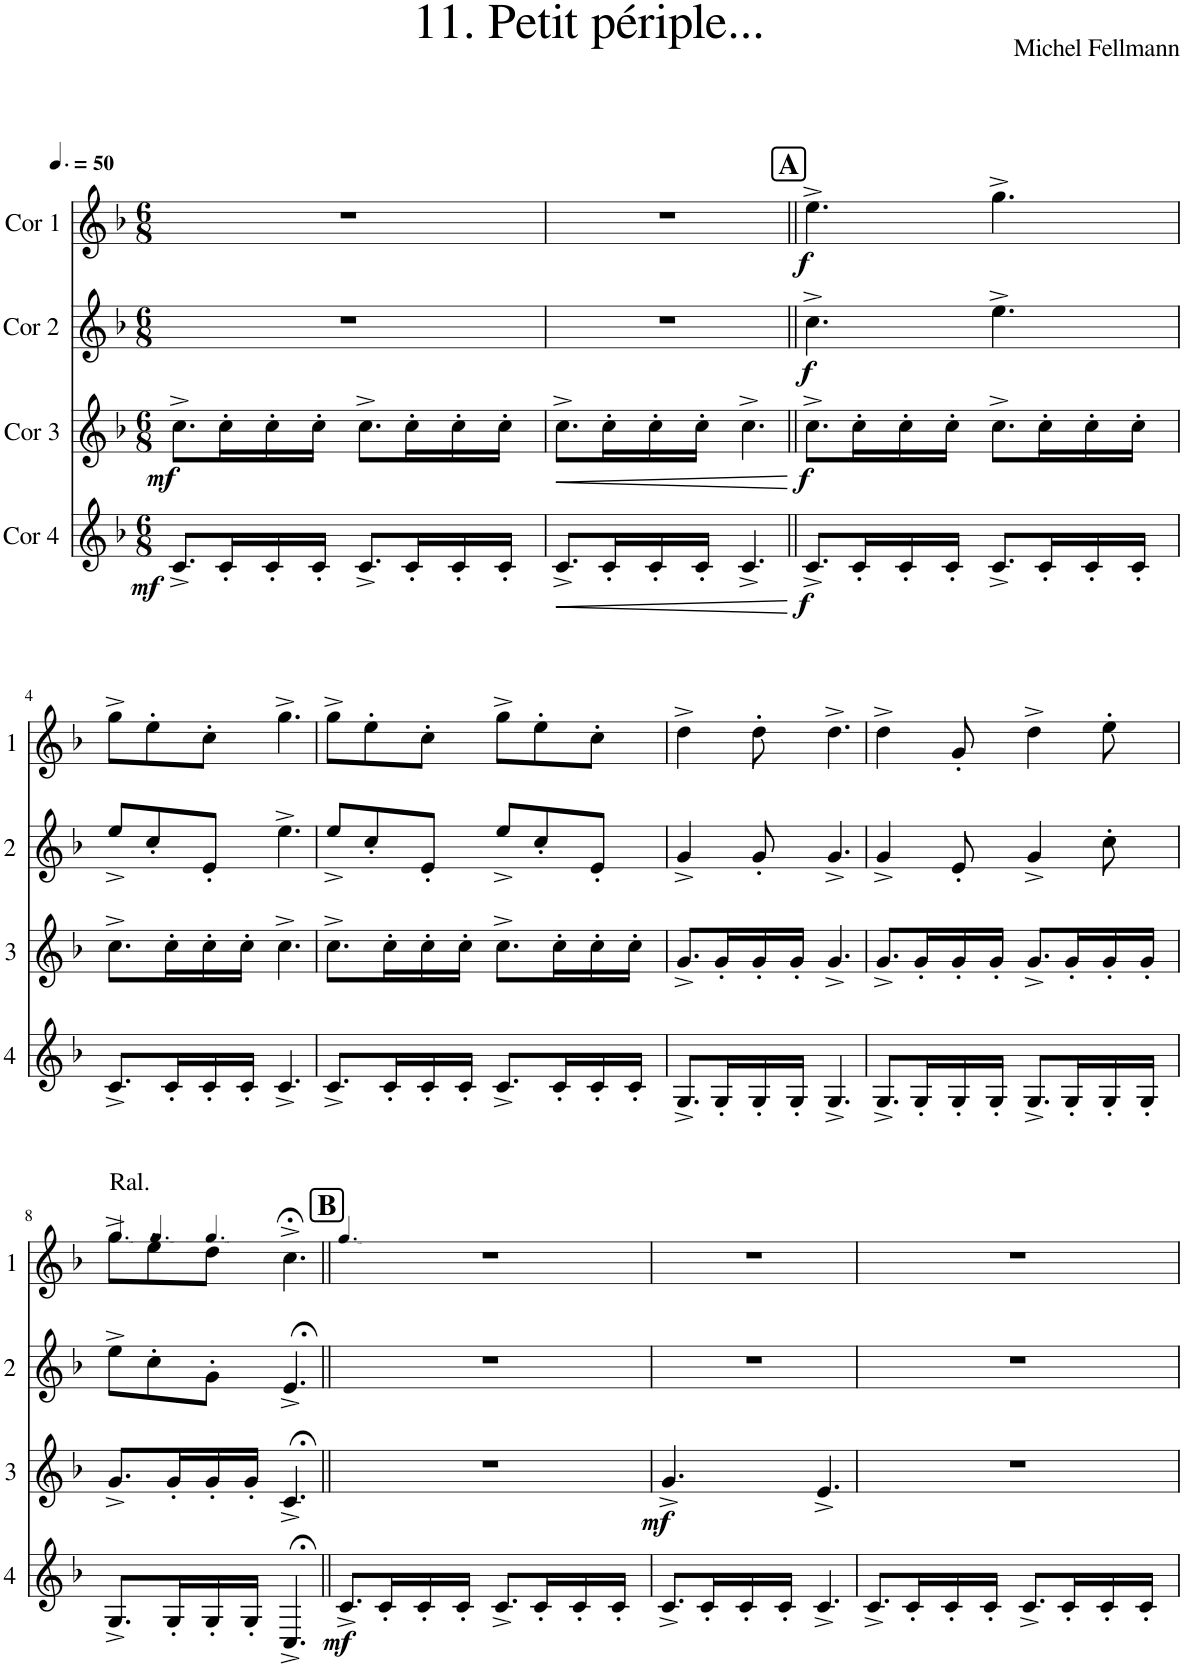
**kern	**dynam	**kern	**dynam	**kern	**dynam	**kern	**dynam
*part4	*part4	*part3	*part3	*part2	*part2	*part1	*part1
*staff4	*staff4	*staff3	*staff3	*staff2	*staff2	*staff1	*staff1
*I"Cor 4	*	*I"Cor 3	*	*I"Cor 2	*	*I"Cor 1	*
*clefG2	*	*clefG2	*	*clefG2	*	*clefG2	*
*Trd4c7	*	*Trd4c7	*	*Trd4c7	*	*Trd4c7	*
*k[b-]	*	*k[b-]	*	*k[b-]	*	*k[b-]	*
*M6/8	*	*M6/8	*	*M6/8	*	*M6/8	*
*MM75	*	*MM75	*	*MM75	*	*MM75	*
=1	=1	=1	=1	=1	=1	=1	=1
!	!LO:DY:b	!	!LO:DY:b	!	!	!	!
8.c^/L	mf	8.cc^\L	mf	2.r	.	2.r	.
16c'/L	.	16cc'\L	.	.	.	.	.
16c'/	.	16cc'\	.	.	.	.	.
16c'/JJ	.	16cc'\JJ	.	.	.	.	.
8.c^/L	.	8.cc^\L	.	.	.	.	.
16c'/L	.	16cc'\L	.	.	.	.	.
16c'/	.	16cc'\	.	.	.	.	.
16c'/JJ	.	16cc'\JJ	.	.	.	.	.
=2	=2	=2	=2	=2	=2	=2	=2
!	!LO:HP:b	!	!LO:HP:b	!	!	!	!
8.c^/L	<	8.cc^\L	<	2.r	.	2.r	.
16c'/L	.	16cc'\L	.	.	.	.	.
16c'/	.	16cc'\	.	.	.	.	.
16c'/JJ	.	16cc'\JJ	.	.	.	.	.
4.c^/	.	4.cc^\	.	.	.	.	.
.	[	.	[	.	.	.	.
!!LO:REH:place=s1:a:B:cj:fs=14:t=A
=3||	=3||	=3||	=3||	=3||	=3||	=3||	=3||
!	!LO:DY:b	!	!LO:DY:b	!	!LO:DY:b	!	!LO:DY:b
8.c^/L	f	8.cc^\L	f	4.cc^\	f	4.ee^\	f
16c'/L	.	16cc'\L	.	.	.	.	.
16c'/	.	16cc'\	.	.	.	.	.
16c'/JJ	.	16cc'\JJ	.	.	.	.	.
8.c^/L	.	8.cc^\L	.	4.ee^\	.	4.gg^\	.
16c'/L	.	16cc'\L	.	.	.	.	.
16c'/	.	16cc'\	.	.	.	.	.
16c'/JJ	.	16cc'\JJ	.	.	.	.	.
!!LO:LB:g=z
=4	=4	=4	=4	=4	=4	=4	=4
8.c^/L	.	8.cc^\L	.	8ee^/L	.	8gg^\L	.
.	.	.	.	8cc'/	.	8ee'\	.
16c'/L	.	16cc'\L	.	.	.	.	.
16c'/	.	16cc'\	.	8e'/J	.	8cc'\J	.
16c'/JJ	.	16cc'\JJ	.	.	.	.	.
4.c^/	.	4.cc^\	.	4.ee^\	.	4.gg^\	.
=5	=5	=5	=5	=5	=5	=5	=5
8.c^/L	.	8.cc^\L	.	8ee^/L	.	8gg^\L	.
.	.	.	.	8cc'/	.	8ee'\	.
16c'/L	.	16cc'\L	.	.	.	.	.
16c'/	.	16cc'\	.	8e'/J	.	8cc'\J	.
16c'/JJ	.	16cc'\JJ	.	.	.	.	.
8.c^/L	.	8.cc^\L	.	8ee^/L	.	8gg^\L	.
.	.	.	.	8cc'/	.	8ee'\	.
16c'/L	.	16cc'\L	.	.	.	.	.
16c'/	.	16cc'\	.	8e'/J	.	8cc'\J	.
16c'/JJ	.	16cc'\JJ	.	.	.	.	.
=6	=6	=6	=6	=6	=6	=6	=6
8.G^/L	.	8.g^/L	.	4g^/	.	4dd^\	.
16G'/L	.	16g'/L	.	.	.	.	.
16G'/	.	16g'/	.	8g'/	.	8dd'\	.
16G'/JJ	.	16g'/JJ	.	.	.	.	.
4.G^/	.	4.g^/	.	4.g^/	.	4.dd^\	.
=7	=7	=7	=7	=7	=7	=7	=7
8.G^/L	.	8.g^/L	.	4g^/	.	4dd^\	.
16G'/L	.	16g'/L	.	.	.	.	.
16G'/	.	16g'/	.	8e'/	.	8g'/	.
16G'/JJ	.	16g'/JJ	.	.	.	.	.
8.G^/L	.	8.g^/L	.	4g^/	.	4dd^\	.
16G'/L	.	16g'/L	.	.	.	.	.
16G'/	.	16g'/	.	8cc'\	.	8ee'\	.
16G'/JJ	.	16g'/JJ	.	.	.	.	.
!!LO:LB:g=z
=8	=8	=8	=8	=8	=8	=8	=8
*	*	*	*	*	*	*MM68	*
!	!	!	!	!	!	!LO:TX:a:t=Ral.	!
8.G^/L	.	8.g^/L	.	8ee^\L	.	8gg^\L	.
*	*	*	*	*	*	*MM60	*
.	.	.	.	8cc'\	.	8ee'\	.
16G'/L	.	16g'/L	.	.	.	.	.
*	*	*	*	*	*	*MM45	*
16G'/	.	16g'/	.	8g'\J	.	8dd'\J	.
16G'/JJ	.	16g'/JJ	.	.	.	.	.
4.C;<^/	.	4.c;<^/	.	4.e;<^/	.	4.cc;<^\	.
=9||	=9||	=9||	=9||	=9||	=9||	=9||	=9||
!!LO:REH:place=s1:a:B:cj:fs=14:t=B
*	*	*	*	*	*	*MM75	*
!	!LO:DY:b	!	!	!	!	!	!
8.c^/L	mf	2.r	.	2.r	.	2.r	.
16c'/L	.	.	.	.	.	.	.
16c'/	.	.	.	.	.	.	.
16c'/JJ	.	.	.	.	.	.	.
8.c^/L	.	.	.	.	.	.	.
16c'/L	.	.	.	.	.	.	.
16c'/	.	.	.	.	.	.	.
16c'/JJ	.	.	.	.	.	.	.
=10	=10	=10	=10	=10	=10	=10	=10
!	!	!	!LO:DY:b	!	!	!	!
8.c^/L	.	4.g^/	mf	2.r	.	2.r	.
16c'/L	.	.	.	.	.	.	.
16c'/	.	.	.	.	.	.	.
16c'/JJ	.	.	.	.	.	.	.
4.c^/	.	4.e^/	.	.	.	.	.
=11	=11	=11	=11	=11	=11	=11	=11
8.c^/L	.	2.r	.	2.r	.	2.r	.
16c'/L	.	.	.	.	.	.	.
16c'/	.	.	.	.	.	.	.
16c'/JJ	.	.	.	.	.	.	.
8.c^/L	.	.	.	.	.	.	.
16c'/L	.	.	.	.	.	.	.
16c'/	.	.	.	.	.	.	.
16c'/JJ	.	.	.	.	.	.	.
=	=	=	=	=	=	=	=
*-	*-	*-	*-	*-	*-	*-	*-
